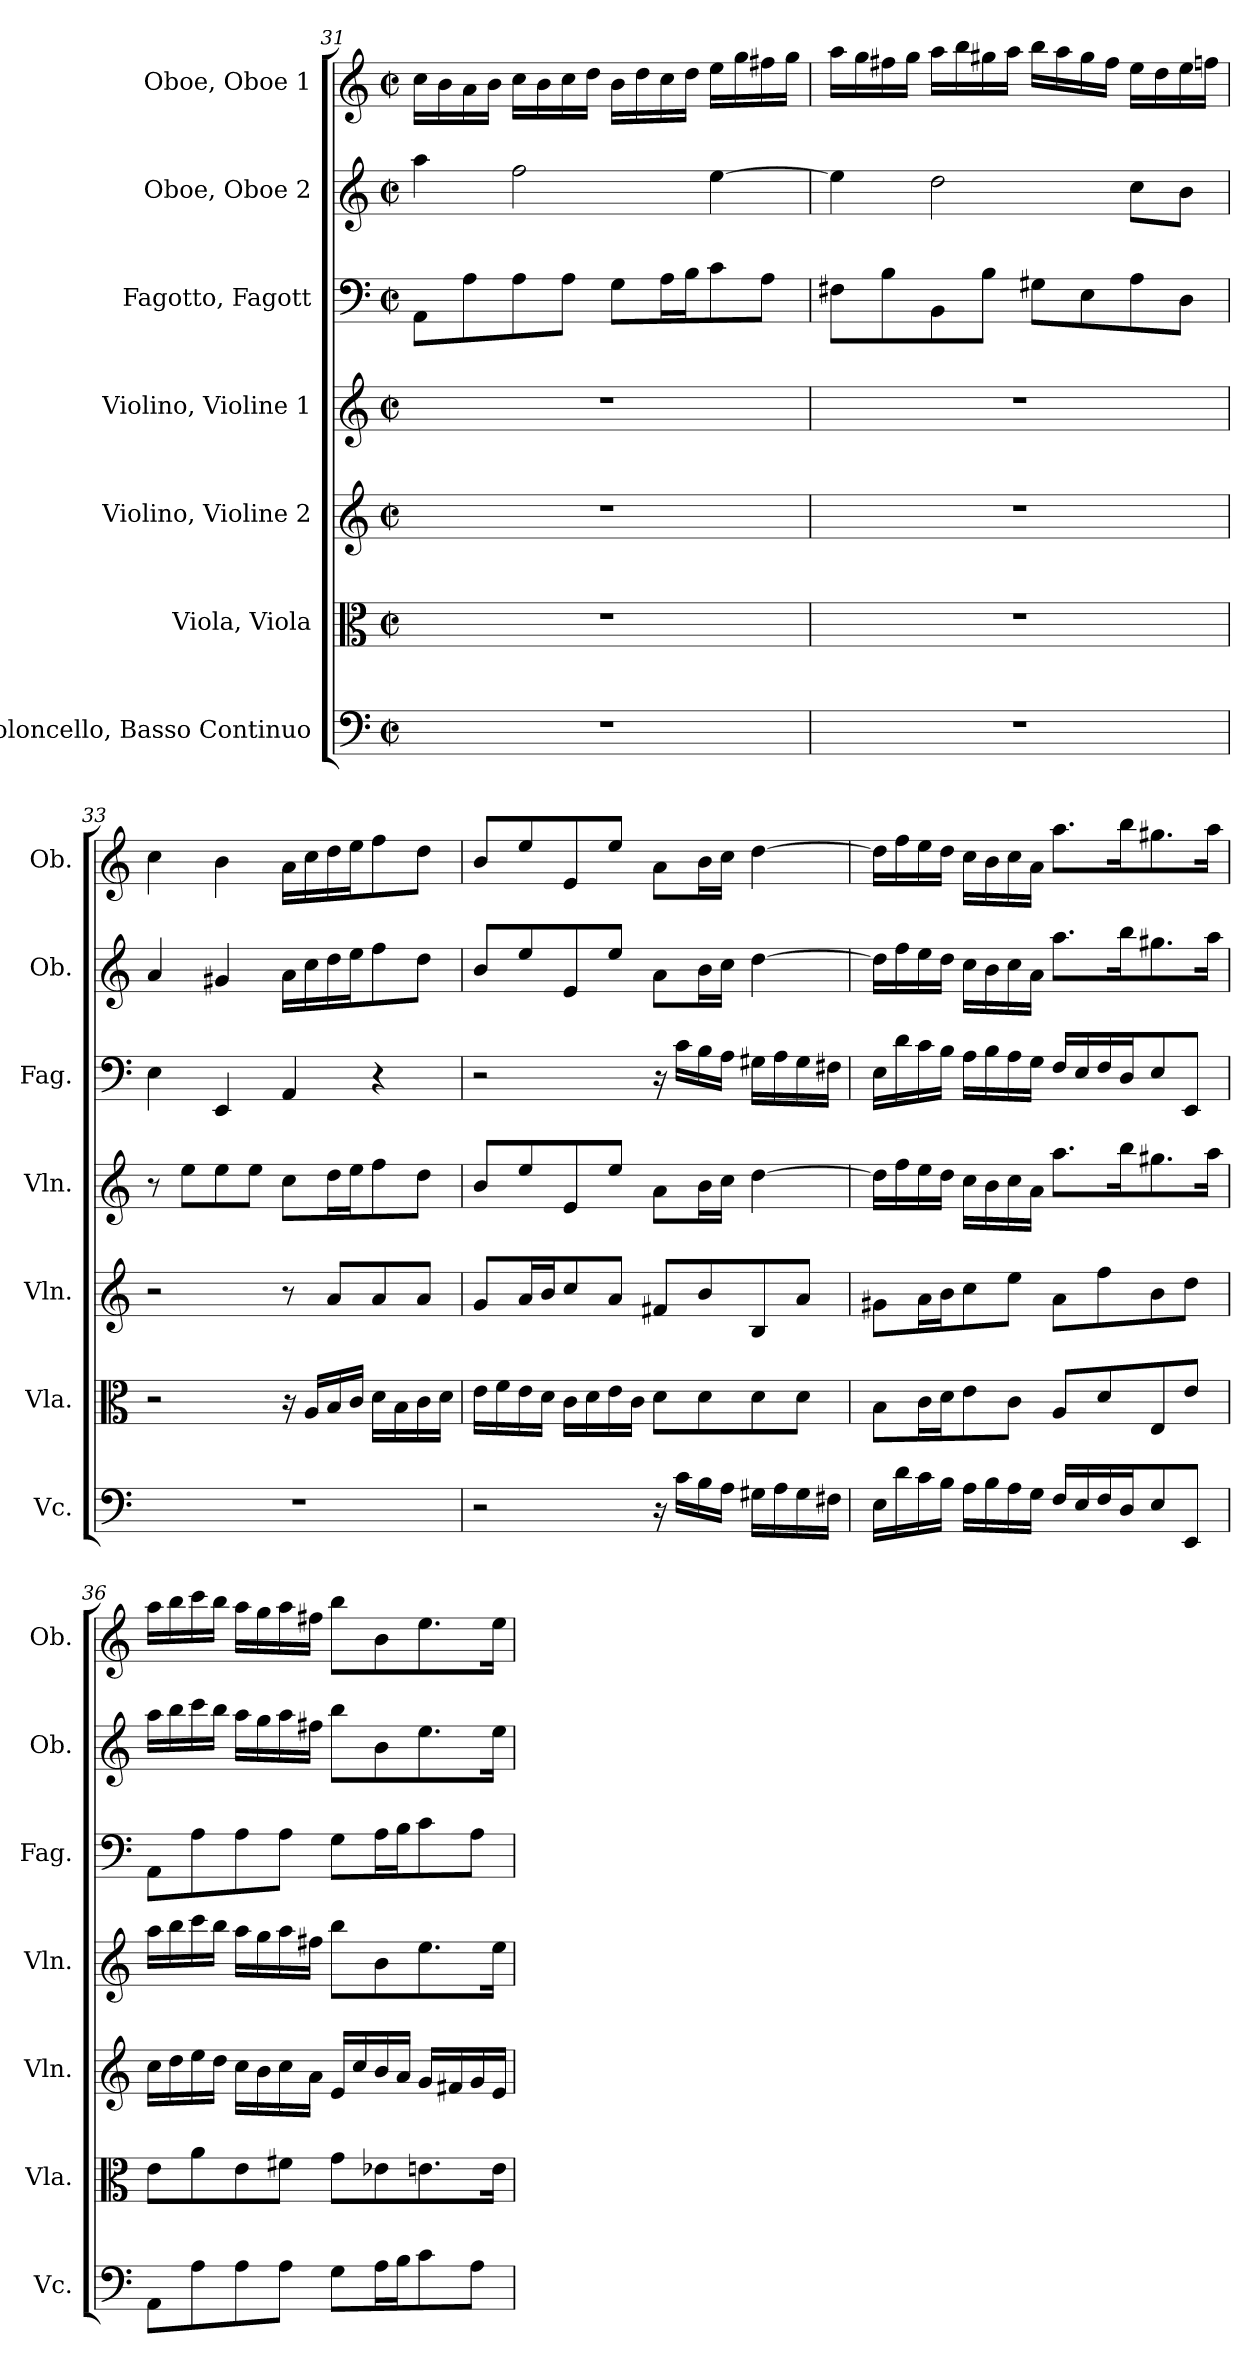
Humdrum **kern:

**kern	**kern	**kern	**kern	**kern	**kern	**kern
*part7	*part6	*part5	*part4	*part3	*part2	*part1
*staff7	*staff6	*staff5	*staff4	*staff3	*staff2	*staff1
*I"Violoncello, Basso Continuo	*I"Viola, Viola	*I"Violino, Violine 2	*I"Violino, Violine 1	*I"Fagotto, Fagott	*I"Oboe, Oboe 2	*I"Oboe, Oboe 1
*I'Vc.	*I'Vla.	*I'Vln.	*I'Vln.	*I'Fag.	*I'Ob.	*I'Ob.
!!LO:PB:g=z
*clefF4	*clefC3	*clefG2	*clefG2	*clefF4	*clefG2	*clefG2
*k[]	*k[]	*k[]	*k[]	*k[]	*k[]	*k[]
*M2/2	*M2/2	*M2/2	*M2/2	*M2/2	*M2/2	*M2/2
*met(c|)	*met(c|)	*met(c|)	*met(c|)	*met(c|)	*met(c|)	*met(c|)
=31	=31	=31	=31	=31	=31	=31
1r	1r	1r	1r	8AA\L	4aa\	16cc\LL
.	.	.	.	.	.	16b\
.	.	.	.	8A\	.	16a\
.	.	.	.	.	.	16b\JJ
.	.	.	.	8A\	2ff\	16cc\LL
.	.	.	.	.	.	16b\
.	.	.	.	8A\J	.	16cc\
.	.	.	.	.	.	16dd\JJ
.	.	.	.	8G\L	.	16b\LL
.	.	.	.	.	.	16dd\
.	.	.	.	16A\L	.	16cc\
.	.	.	.	16B\J	.	16dd\JJ
.	.	.	.	8c\	[4ee\	16ee\LL
.	.	.	.	.	.	16gg\
.	.	.	.	8A\J	.	16ff#X\
.	.	.	.	.	.	16gg\JJ
=32	=32	=32	=32	=32	=32	=32
1r	1r	1r	1r	8F#X\L	4ee\]	16aa\LL
.	.	.	.	.	.	16gg\
.	.	.	.	8B\	.	16ff#X\
.	.	.	.	.	.	16gg\JJ
.	.	.	.	8BB\	2dd\	16aa\LL
.	.	.	.	.	.	16bb\
.	.	.	.	8B\J	.	16gg#X\
.	.	.	.	.	.	16aa\JJ
.	.	.	.	8G#X\L	.	16bb\LL
.	.	.	.	.	.	16aa\
.	.	.	.	8E\	.	16gg#\
.	.	.	.	.	.	16ff#\JJ
.	.	.	.	8A\	8cc\L	16ee\LL
.	.	.	.	.	.	16dd\
.	.	.	.	8D\J	8b\J	16ee\
.	.	.	.	.	.	16ffn\JJ
=33	=33	=33	=33	=33	=33	=33
1r	2r	2r	8r	4E\	4a/	4cc\
.	.	.	8ee\L	.	.	.
.	.	.	8ee\	4EE/	4g#X/	4b\
.	.	.	8ee\J	.	.	.
.	16r	8r	8cc\L	4AA/	16a\LL	16a\LL
.	16A/LL	.	.	.	16cc\	16cc\
.	16B/	8a/L	16dd\L	.	16dd\	16dd\
.	16c/JJ	.	16ee\J	.	16ee\J	16ee\J
.	16d\LL	8a/	8ff\	4r	8ff\	8ff\
.	16B\	.	.	.	.	.
.	16c\	8a/J	8dd\J	.	8dd\J	8dd\J
.	16d\JJ	.	.	.	.	.
!!LO:LB:g=z
=34	=34	=34	=34	=34	=34	=34
2r	16e\LL	8g/L	8b/L	2r	8b/L	8b/L
.	16f\	.	.	.	.	.
.	16e\	16a/L	8ee/	.	8ee/	8ee/
.	16d\JJ	16b/J	.	.	.	.
.	16c\LL	8cc/	8e/	.	8e/	8e/
.	16d\	.	.	.	.	.
.	16e\	8a/J	8ee/J	.	8ee/J	8ee/J
.	16c\JJ	.	.	.	.	.
16r	8d\L	8f#X/L	8a\L	16r	8a\L	8a\L
16c\LL	.	.	.	16c\LL	.	.
16B\	8d\	8b/	16b\L	16B\	16b\L	16b\L
16A\JJ	.	.	16cc\JJ	16A\JJ	16cc\JJ	16cc\JJ
16G#X\LL	8d\	8B/	[4dd\	16G#X\LL	[4dd\	[4dd\
16A\	.	.	.	16A\	.	.
16G#\	8d\J	8a/J	.	16G#\	.	.
16F#X\JJ	.	.	.	16F#X\JJ	.	.
=35	=35	=35	=35	=35	=35	=35
16E\LL	8B\L	8g#X\L	16dd\LL]	16E\LL	16dd\LL]	16dd\LL]
16d\	.	.	16ff\	16d\	16ff\	16ff\
16c\	16c\L	16a\L	16ee\	16c\	16ee\	16ee\
16B\JJ	16d\J	16b\J	16dd\JJ	16B\JJ	16dd\JJ	16dd\JJ
16A\LL	8e\	8cc\	16cc\LL	16A\LL	16cc\LL	16cc\LL
16B\	.	.	16b\	16B\	16b\	16b\
16A\	8c\J	8ee\J	16cc\	16A\	16cc\	16cc\
16G\JJ	.	.	16a\JJ	16G\JJ	16a\JJ	16a\JJ
16F/LL	8A/L	8a\L	8.aa\L	16F/LL	8.aa\L	8.aa\L
16E/	.	.	.	16E/	.	.
16F/	8d/	8ff\	.	16F/	.	.
16D/J	.	.	16bb\K	16D/J	16bb\K	16bb\K
8E/	8E/	8b\	8.gg#X\	8E/	8.gg#X\	8.gg#X\
8EE/J	8e/J	8dd\J	.	8EE/J	.	.
.	.	.	16aa\Jk	.	16aa\Jk	16aa\Jk
!!LO:PB:g=z
=36	=36	=36	=36	=36	=36	=36
8AA\L	8e\L	16cc\LL	16aa\LL	8AA\L	16aa\LL	16aa\LL
.	.	16dd\	16bb\	.	16bb\	16bb\
8A\	8a\	16ee\	16ccc\	8A\	16ccc\	16ccc\
.	.	16dd\JJ	16bb\JJ	.	16bb\JJ	16bb\JJ
8A\	8e\	16cc\LL	16aa\LL	8A\	16aa\LL	16aa\LL
.	.	16b\	16gg\	.	16gg\	16gg\
8A\J	8f#X\J	16cc\	16aa\	8A\J	16aa\	16aa\
.	.	16a\JJ	16ff#X\JJ	.	16ff#X\JJ	16ff#X\JJ
8G\L	8g\L	16e/LL	8bb\L	8G\L	8bb\L	8bb\L
.	.	16cc/	.	.	.	.
16A\L	8e-X\	16b/	8b\	16A\L	8b\	8b\
16B\J	.	16a/JJ	.	16B\J	.	.
8c\	8.en\	16g/LL	8.ee\	8c\	8.ee\	8.ee\
.	.	16f#X/	.	.	.	.
8A\J	.	16g/	.	8A\J	.	.
.	16e\Jk	16e/JJ	16ee\Jk	.	16ee\Jk	16ee\Jk
=	=	=	=	=	=	=
*-	*-	*-	*-	*-	*-	*-
